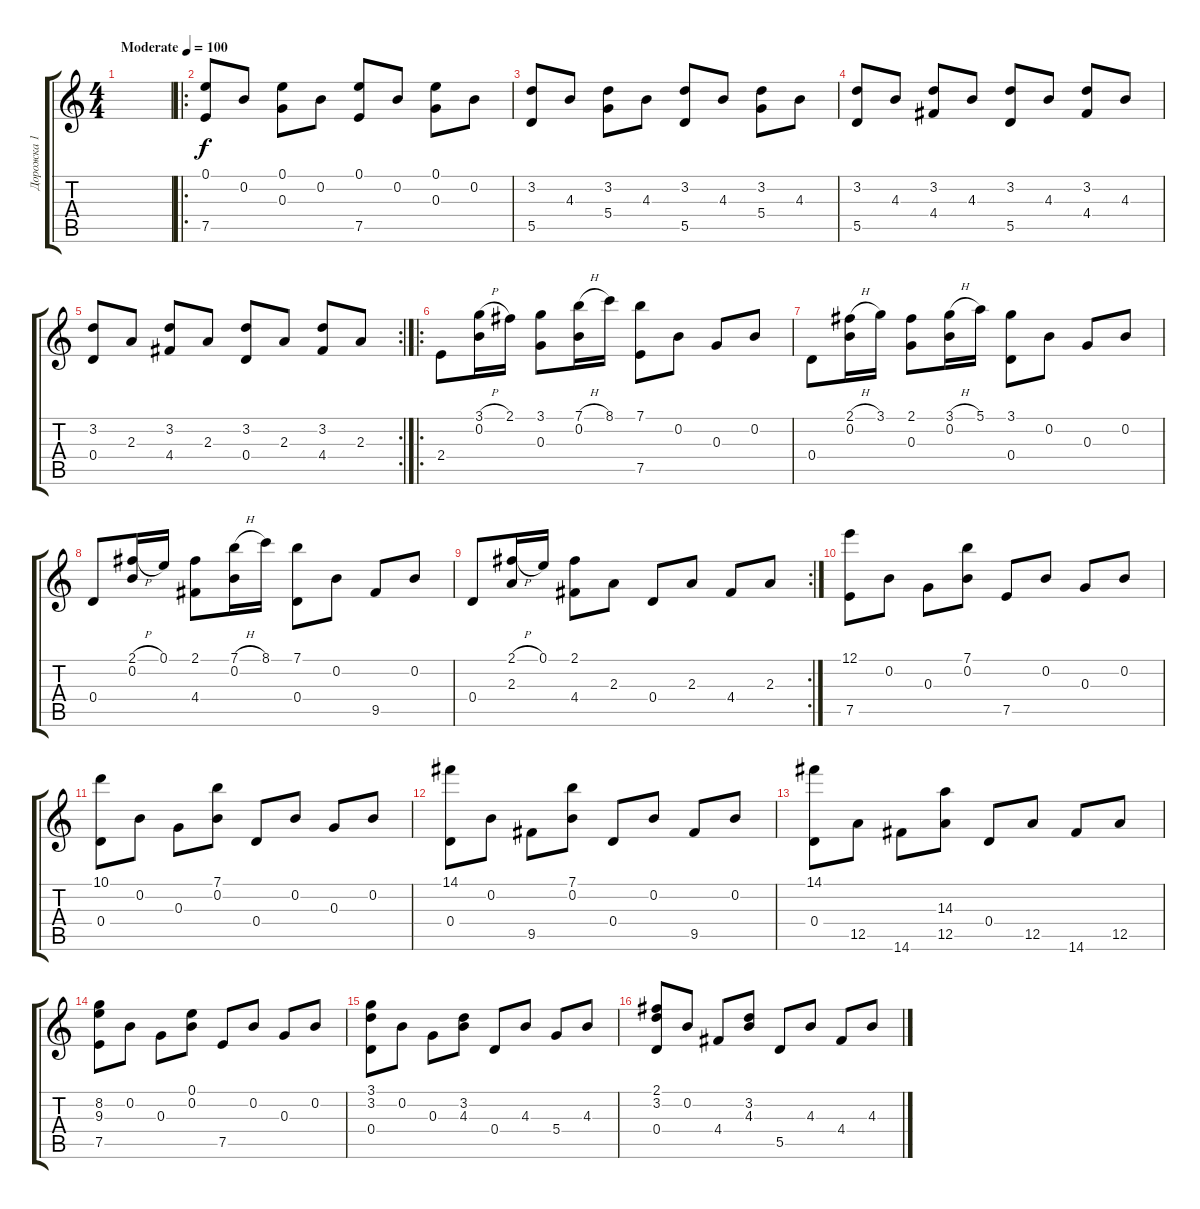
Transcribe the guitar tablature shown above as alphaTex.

\track ("Дорожка 1" "Дорожка 1") {instrument acousticguitarnylon}
\staff {score tabs}
\tuning (E4 B3 G3 D3 A2 E2) {hide}
\ts (4 4)
\tempo (100 "Moderate")
\clef g2
\ks c
|
\ro
(0.1 7.5).8 0.2.8 (0.1 0.3).8 0.2.8 (0.1 7.5).8 0.2.8 (0.1 0.3).8 0.2.8 |
(3.2 5.5).8 4.3.8 (3.2 5.4).8 4.3.8 (3.2 5.5).8 4.3.8 (3.2 5.4).8 4.3.8 |
(3.2 5.5).8 4.3.8 (3.2 4.4).8 4.3.8 (3.2 5.5).8 4.3.8 (3.2 4.4).8 4.3.8 |
\rc 2
(3.2 0.4).8 2.3.8 (3.2 4.4).8 2.3.8 (3.2 0.4).8 2.3.8 (3.2 4.4).8 2.3.8 |
\ro
2.4.8 (3.1{h} 0.2).16 2.1.16 (3.1 0.3).8 (7.1{h} 0.2).16 8.1.16 (7.1 7.5).8 0.2.8 0.3.8 0.2.8 |
0.4.8 (2.1{h} 0.2).16 3.1.16 (2.1 0.3).8 (3.1{h} 0.2).16 5.1.16 (3.1 0.4).8 0.2.8 0.3.8 0.2.8 |
0.4.8 (2.1{h} 0.2).16 0.1.16 (2.1 4.4).8 (7.1{h} 0.2).16 8.1.16 (7.1 0.4).8 0.2.8 9.5.8 0.2.8 |
\rc 2
0.4.8 (2.1{h} 2.3).16 0.1.16 (2.1 4.4).8 2.3.8 0.4.8 2.3.8 4.4.8 2.3.8 |
(12.1 7.5).8 0.2.8 0.3.8 (7.1 0.2).8 7.5.8 0.2.8 0.3.8 0.2.8 |
(10.1 0.4).8 0.2.8 0.3.8 (7.1 0.2).8 0.4.8 0.2.8 0.3.8 0.2.8 |
(14.1 0.4).8 0.2.8 9.5.8 (7.1 0.2).8 0.4.8 0.2.8 9.5.8 0.2.8 |
(14.1 0.4).8 12.5.8 14.6.8 (14.3 12.5).8 0.4.8 12.5.8 14.6.8 12.5.8 |
(8.2 9.3 7.5).8 0.2.8 0.3.8 (0.1 0.2).8 7.5.8 0.2.8 0.3.8 0.2.8 |
(3.1 3.2 0.4).8 0.2.8 0.3.8 (3.2 4.3).8 0.4.8 4.3.8 5.4.8 4.3.8 |
(2.1 3.2 0.4).8 0.2.8 4.4.8 (3.2 4.3).8 5.5.8 4.3.8 4.4.8 4.3.8
